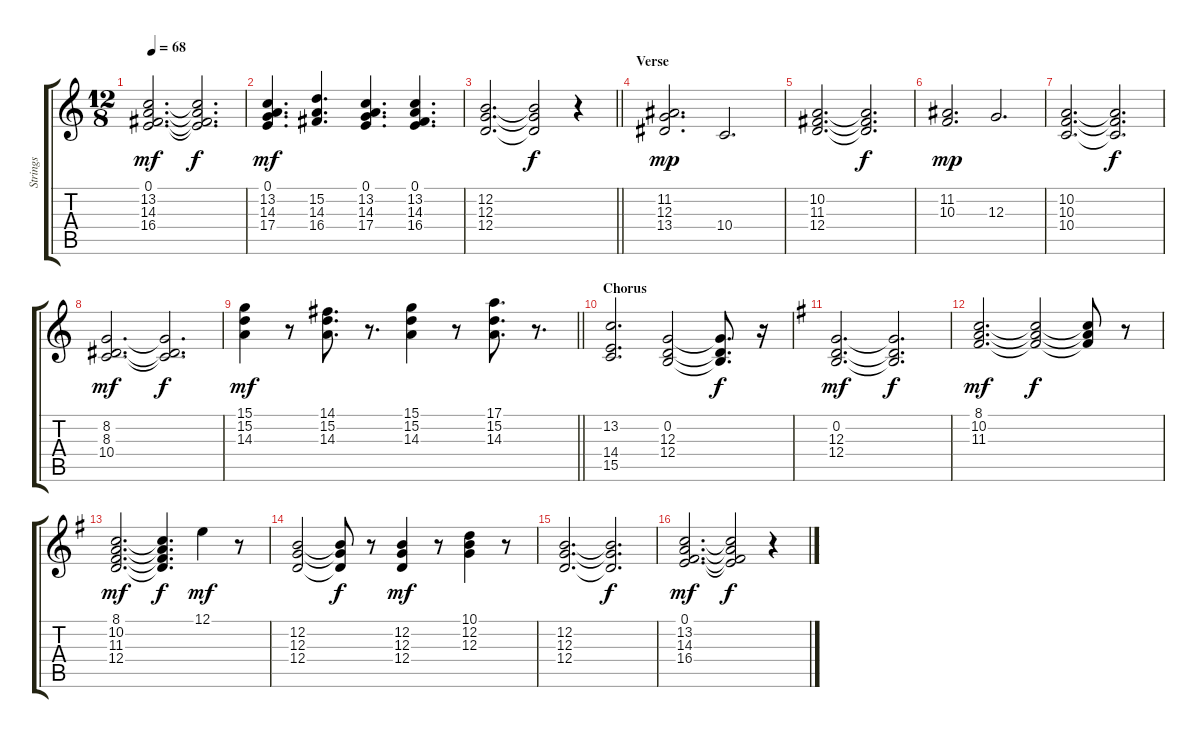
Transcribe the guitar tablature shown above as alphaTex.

\track ("Strings" "Strings") {instrument stringensemble2}
\staff {score tabs}
\tuning (E4 B3 G3 D3 A2 E2) {hide}
\ts (12 8)
\tempo 68
\clef g2
\ks c
(0.1 13.2 14.3 16.4).2{d dy mf} (0.1{t} 13.2{t} 14.3{t} 16.4{t}).2{d dy f} |
(0.1 13.2 14.3 17.4).4{d dy mf} (15.2 14.3 16.4).4{d} (0.1 13.2 14.3 17.4).4{d} (0.1 13.2 14.3 16.4).4{d} |
\barLineRight lightlight
(12.2 12.3 12.4).2{d} (12.2{t} 12.3{t} 12.4{t}).2{dy f} r.4 |
\section ("" "Verse")
(11.2 12.3 13.4).2{d dy mp} 10.4.2{d} |
(10.2 11.3 12.4).2{d} (10.2{t} 11.3{t} 12.4{t}).2{d dy f} |
(11.2 10.3).2{d dy mp} 12.3.2{d} |
(10.2 10.3 10.4).2{d} (10.2{t} 10.3{t} 10.4{t}).2{d dy f} |
(8.2 8.3 10.4).2{d dy mf} (8.2{t} 8.3{t} 10.4{t}).2{d dy f} |
\barLineRight lightlight
(15.1 15.2 14.3).4{dy mf} r.8 (14.1 15.2 14.3).8{d} r.8{d} (15.1 15.2 14.3).4 r.8 (17.1 15.2 14.3).8{d} r.8{d} |
\section ("" "Chorus")
(13.2 14.4 15.5).2{d} (0.2 12.3 12.4).2 (0.2{t} 12.3{t} 12.4{t}).8{d dy f} r.16 |
\ks g
(0.2 12.3 12.4).2{d dy mf} (0.2{t} 12.3{t} 12.4{t}).2{d dy f} |
(8.1 10.2 11.3).2{d dy mf} (8.1{t} 10.2{t} 11.3{t}).2{dy f} (8.1{t} 10.2{t} 11.3{t}).8 r.8 |
(8.1 10.2 11.3 12.4).2{d dy mf} (8.1{t} 10.2{t} 11.3{t} 12.4{t}).4{d dy f} 12.1.4{dy mf} r.8 |
(12.2 12.3 12.4).2 (12.2{t} 12.3{t} 12.4{t}).8{dy f} r.8 (12.2 12.3 12.4).4{dy mf} r.8 (10.1 12.2 12.3).4 r.8 |
(12.2 12.3 12.4).2{d} (12.2{t} 12.3{t} 12.4{t}).2{d dy f} |
(0.1 13.2 14.3 16.4).2{d dy mf} (0.1{t} 13.2{t} 14.3{t} 16.4{t}).2{dy f} r.4
